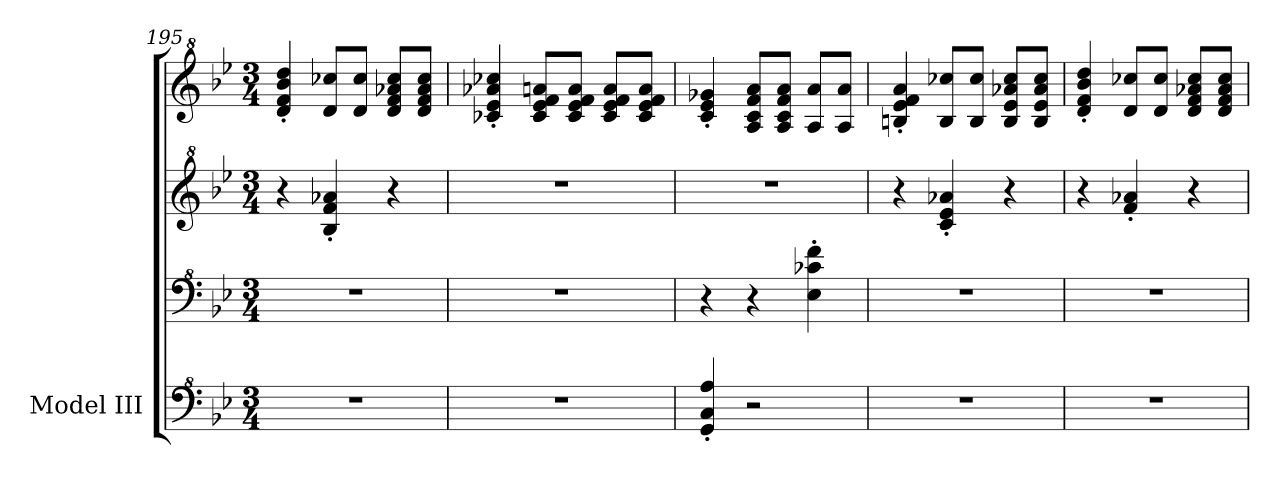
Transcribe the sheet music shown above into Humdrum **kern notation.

**kern	**kern	**kern	**kern
*part1	*part1	*part1	*part1
*staff4	*staff3	*staff2	*staff1
*I"Model III	*	*	*
*clefF^4	*clefF^4	*clefG^2	*clefG^2
*k[b-e-]	*k[b-e-]	*k[b-e-]	*k[b-e-]
*M3/4	*M3/4	*M3/4	*M3/4
=195	=195	=195	=195
2.r	2.r	4r	4dd/' 4ff/' 4bb-/' 4ddd/'
.	.	4b-/' 4ff/' 4aa-X/'	8dd/ 8ccc-X/L
.	.	.	8dd/ 8ccc-/J
.	.	4r	8dd/ 8ff/ 8aa-X/ 8ccc-/L
.	.	.	8dd/ 8ff/ 8aa-/ 8ccc-/J
=196	=196	=196	=196
2.r	2.r	2.r	4cc-X/' 4ee-/' 4aa-X/' 4ccc-X/'
.	.	.	8cc-/ 8ee-/ 8ff/ 8aan/L
.	.	.	8cc-/ 8ee-/ 8ff/ 8aa/J
.	.	.	8cc-/ 8ee-/ 8ff/ 8aa/L
.	.	.	8cc-/ 8ee-/ 8ff/ 8aa/J
!!LO:LB:g=z
=197	=197	=197	=197
4G/' 4c/' 4a/'	4r	2.r	4cc/' 4ee-/' 4gg-X/'
2r	4r	.	8a/ 8cc/ 8ff/ 8aa/L
.	.	.	8a/ 8cc/ 8ff/ 8aa/J
.	4e-\' 4cc-X\' 4ff\'	.	8a/ 8aa/L
.	.	.	8a/ 8aa/J
=198	=198	=198	=198
2.r	2.r	4r	4bn/' 4ee-/' 4ff/' 4aa/'
.	.	4cc/' 4ee-/' 4aa-X/'	8b/ 8ccc-X/L
.	.	.	8b/ 8ccc-/J
.	.	4r	8b/ 8ee-/ 8aa-X/ 8ccc-/L
.	.	.	8b/ 8ee-/ 8aa-/ 8ccc-/J
=199	=199	=199	=199
2.r	2.r	4r	4dd/' 4ff/' 4bb-/' 4ddd/'
.	.	4ff/' 4aa-X/'	8dd/ 8ccc-X/L
.	.	.	8dd/ 8ccc-/J
.	.	4r	8dd/ 8ff/ 8aa-X/ 8ccc-/L
.	.	.	8dd/ 8ff/ 8aa-/ 8ccc-/J
=	=	=	=
*-	*-	*-	*-
